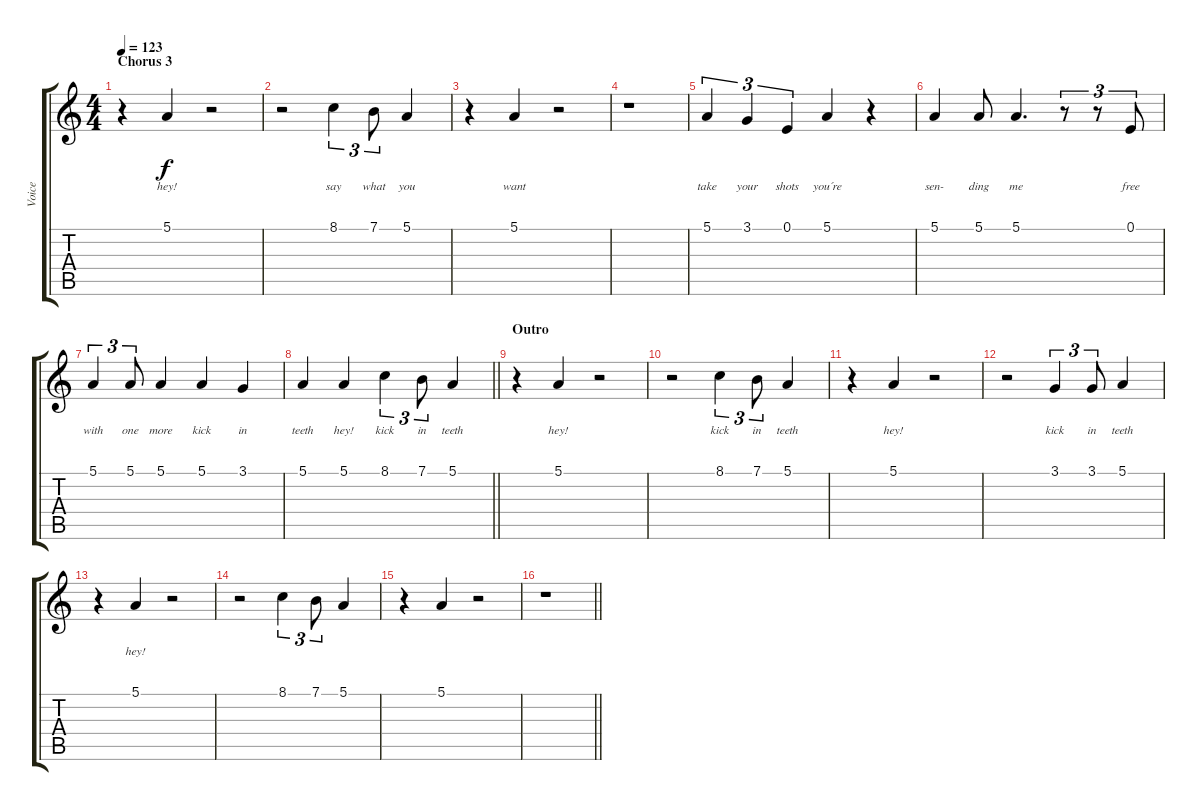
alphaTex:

\track ("Voice" "Voice") {instrument lead6voice}
\staff {score tabs}
\tuning (E4 B3 G3 D3 A2 E2) {hide}
\ts (4 4)
\section ("" "Chorus 3")
\tempo 123
\clef g2
\ks c
r.4{dy f} 5.1.4{lyrics (0 "hey!") lyrics (1 "") lyrics (2 "") lyrics (3 "") lyrics (4 "")} r.2 |
r.2 8.1.4{tu (3 2) lyrics (0 "say") lyrics (1 "") lyrics (2 "") lyrics (3 "") lyrics (4 "")} 7.1.8{tu (3 2) lyrics (0 "what") lyrics (1 "") lyrics (2 "") lyrics (3 "") lyrics (4 "")} 5.1.4{lyrics (0 "you") lyrics (1 "") lyrics (2 "") lyrics (3 "") lyrics (4 "")} |
r.4 5.1.4{lyrics (0 "want") lyrics (1 "") lyrics (2 "") lyrics (3 "") lyrics (4 "")} r.2 |
r.1 |
5.1.4{tu (3 2) lyrics (0 "take") lyrics (1 "") lyrics (2 "") lyrics (3 "") lyrics (4 "")} 3.1.4{tu (3 2) lyrics (0 "your") lyrics (1 "") lyrics (2 "") lyrics (3 "") lyrics (4 "")} 0.1.4{tu (3 2) lyrics (0 "shots") lyrics (1 "") lyrics (2 "") lyrics (3 "") lyrics (4 "")} 5.1.4{lyrics (0 "you´re") lyrics (1 "") lyrics (2 "") lyrics (3 "") lyrics (4 "")} r.4 |
5.1.4{lyrics (0 "sen-") lyrics (1 "") lyrics (2 "") lyrics (3 "") lyrics (4 "")} 5.1.8{lyrics (0 "ding") lyrics (1 "") lyrics (2 "") lyrics (3 "") lyrics (4 "")} 5.1.4{d lyrics (0 "me") lyrics (1 "") lyrics (2 "") lyrics (3 "") lyrics (4 "")} r.8{tu (3 2)} r.8{tu (3 2)} 0.1.8{tu (3 2) lyrics (0 "free") lyrics (1 "") lyrics (2 "") lyrics (3 "") lyrics (4 "")} |
5.1.4{tu (3 2) lyrics (0 "with") lyrics (1 "") lyrics (2 "") lyrics (3 "") lyrics (4 "")} 5.1.8{tu (3 2) lyrics (0 "one") lyrics (1 "") lyrics (2 "") lyrics (3 "") lyrics (4 "")} 5.1.4{lyrics (0 "more") lyrics (1 "") lyrics (2 "") lyrics (3 "") lyrics (4 "")} 5.1.4{lyrics (0 "kick") lyrics (1 "") lyrics (2 "") lyrics (3 "") lyrics (4 "")} 3.1.4{lyrics (0 "in") lyrics (1 "") lyrics (2 "") lyrics (3 "") lyrics (4 "")} |
\barLineRight lightlight
5.1.4{lyrics (0 "teeth") lyrics (1 "") lyrics (2 "") lyrics (3 "") lyrics (4 "")} 5.1.4{lyrics (0 "hey!") lyrics (1 "") lyrics (2 "") lyrics (3 "") lyrics (4 "")} 8.1.4{tu (3 2) lyrics (0 "kick") lyrics (1 "") lyrics (2 "") lyrics (3 "") lyrics (4 "")} 7.1.8{tu (3 2) lyrics (0 "in") lyrics (1 "") lyrics (2 "") lyrics (3 "") lyrics (4 "")} 5.1.4{lyrics (0 "teeth") lyrics (1 "") lyrics (2 "") lyrics (3 "") lyrics (4 "")} |
\section ("" "Outro")
r.4 5.1.4{lyrics (0 "hey!") lyrics (1 "") lyrics (2 "") lyrics (3 "") lyrics (4 "")} r.2 |
r.2 8.1.4{tu (3 2) lyrics (0 "kick") lyrics (1 "") lyrics (2 "") lyrics (3 "") lyrics (4 "")} 7.1.8{tu (3 2) lyrics (0 "in") lyrics (1 "") lyrics (2 "") lyrics (3 "") lyrics (4 "")} 5.1.4{lyrics (0 "teeth") lyrics (1 "") lyrics (2 "") lyrics (3 "") lyrics (4 "")} |
r.4 5.1.4{lyrics (0 "hey!") lyrics (1 "") lyrics (2 "") lyrics (3 "") lyrics (4 "")} r.2 |
r.2 3.1.4{tu (3 2) lyrics (0 "kick") lyrics (1 "") lyrics (2 "") lyrics (3 "") lyrics (4 "")} 3.1.8{tu (3 2) lyrics (0 "in") lyrics (1 "") lyrics (2 "") lyrics (3 "") lyrics (4 "")} 5.1.4{lyrics (0 "teeth") lyrics (1 "") lyrics (2 "") lyrics (3 "") lyrics (4 "")} |
r.4 5.1.4{lyrics (0 "hey!") lyrics (1 "") lyrics (2 "") lyrics (3 "") lyrics (4 "")} r.2 |
r.2 8.1.4{tu (3 2)} 7.1.8{tu (3 2)} 5.1.4 |
r.4 5.1.4 r.2 |
\barLineRight lightlight
r.1
